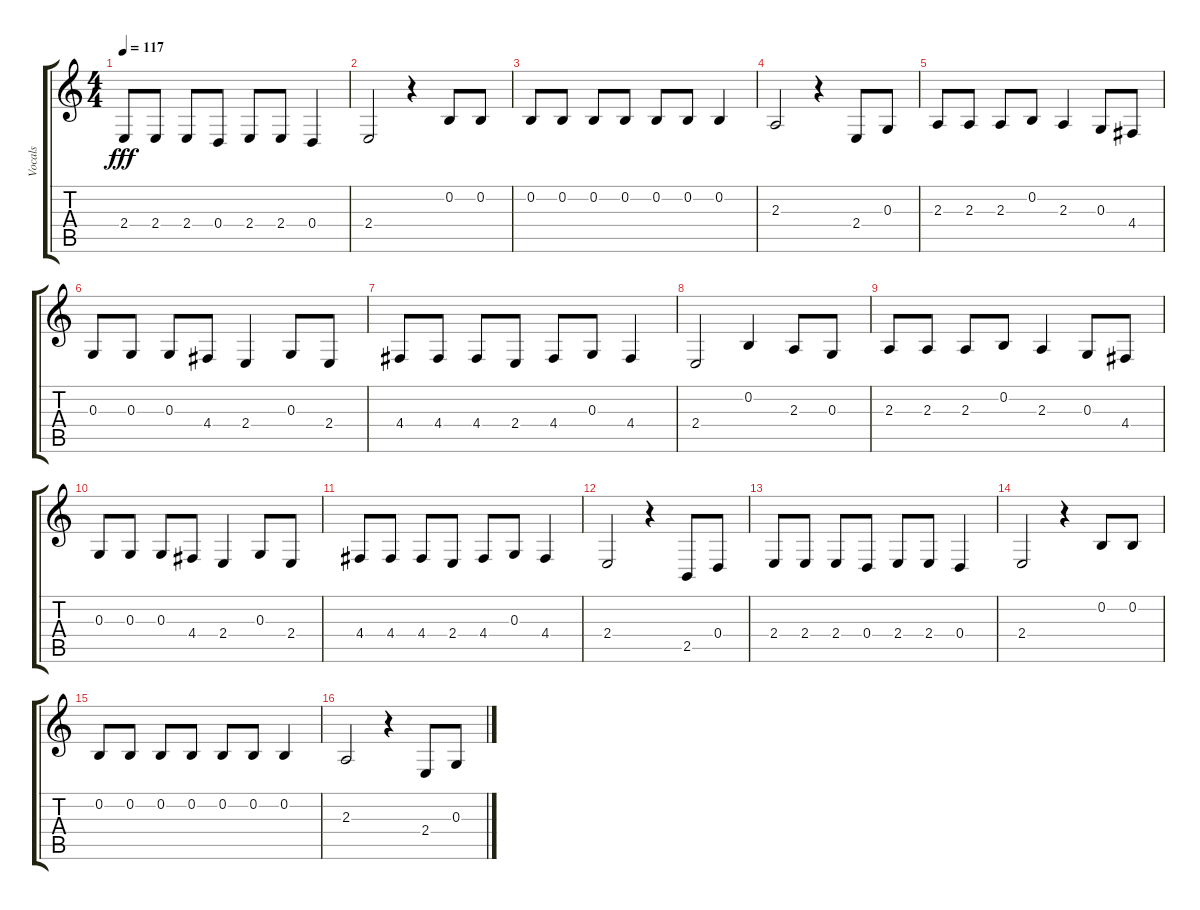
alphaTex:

\track ("Vocals" "Vocals") {instrument accordion}
\staff {score tabs}
\tuning (E4 B3 G3 D3 A2 E2) {hide}
\ts (4 4)
\tempo 117
\clef g2
\ks c
2.4.8{dy fff} 2.4.8 2.4.8 0.4.8 2.4.8 2.4.8 0.4.4 |
2.4.2 r.4 0.2.8 0.2.8 |
0.2.8 0.2.8 0.2.8 0.2.8 0.2.8 0.2.8 0.2.4 |
2.3.2 r.4 2.4.8 0.3.8 |
2.3.8 2.3.8 2.3.8 0.2.8 2.3.4 0.3.8 4.4.8 |
0.3.8 0.3.8 0.3.8 4.4.8 2.4.4 0.3.8 2.4.8 |
4.4.8 4.4.8 4.4.8 2.4.8 4.4.8 0.3.8 4.4.4 |
2.4.2 0.2.4 2.3.8 0.3.8 |
2.3.8 2.3.8 2.3.8 0.2.8 2.3.4 0.3.8 4.4.8 |
0.3.8 0.3.8 0.3.8 4.4.8 2.4.4 0.3.8 2.4.8 |
4.4.8 4.4.8 4.4.8 2.4.8 4.4.8 0.3.8 4.4.4 |
2.4.2 r.4 2.5.8 0.4.8 |
2.4.8 2.4.8 2.4.8 0.4.8 2.4.8 2.4.8 0.4.4 |
2.4.2 r.4 0.2.8 0.2.8 |
0.2.8 0.2.8 0.2.8 0.2.8 0.2.8 0.2.8 0.2.4 |
2.3.2 r.4 2.4.8 0.3.8
